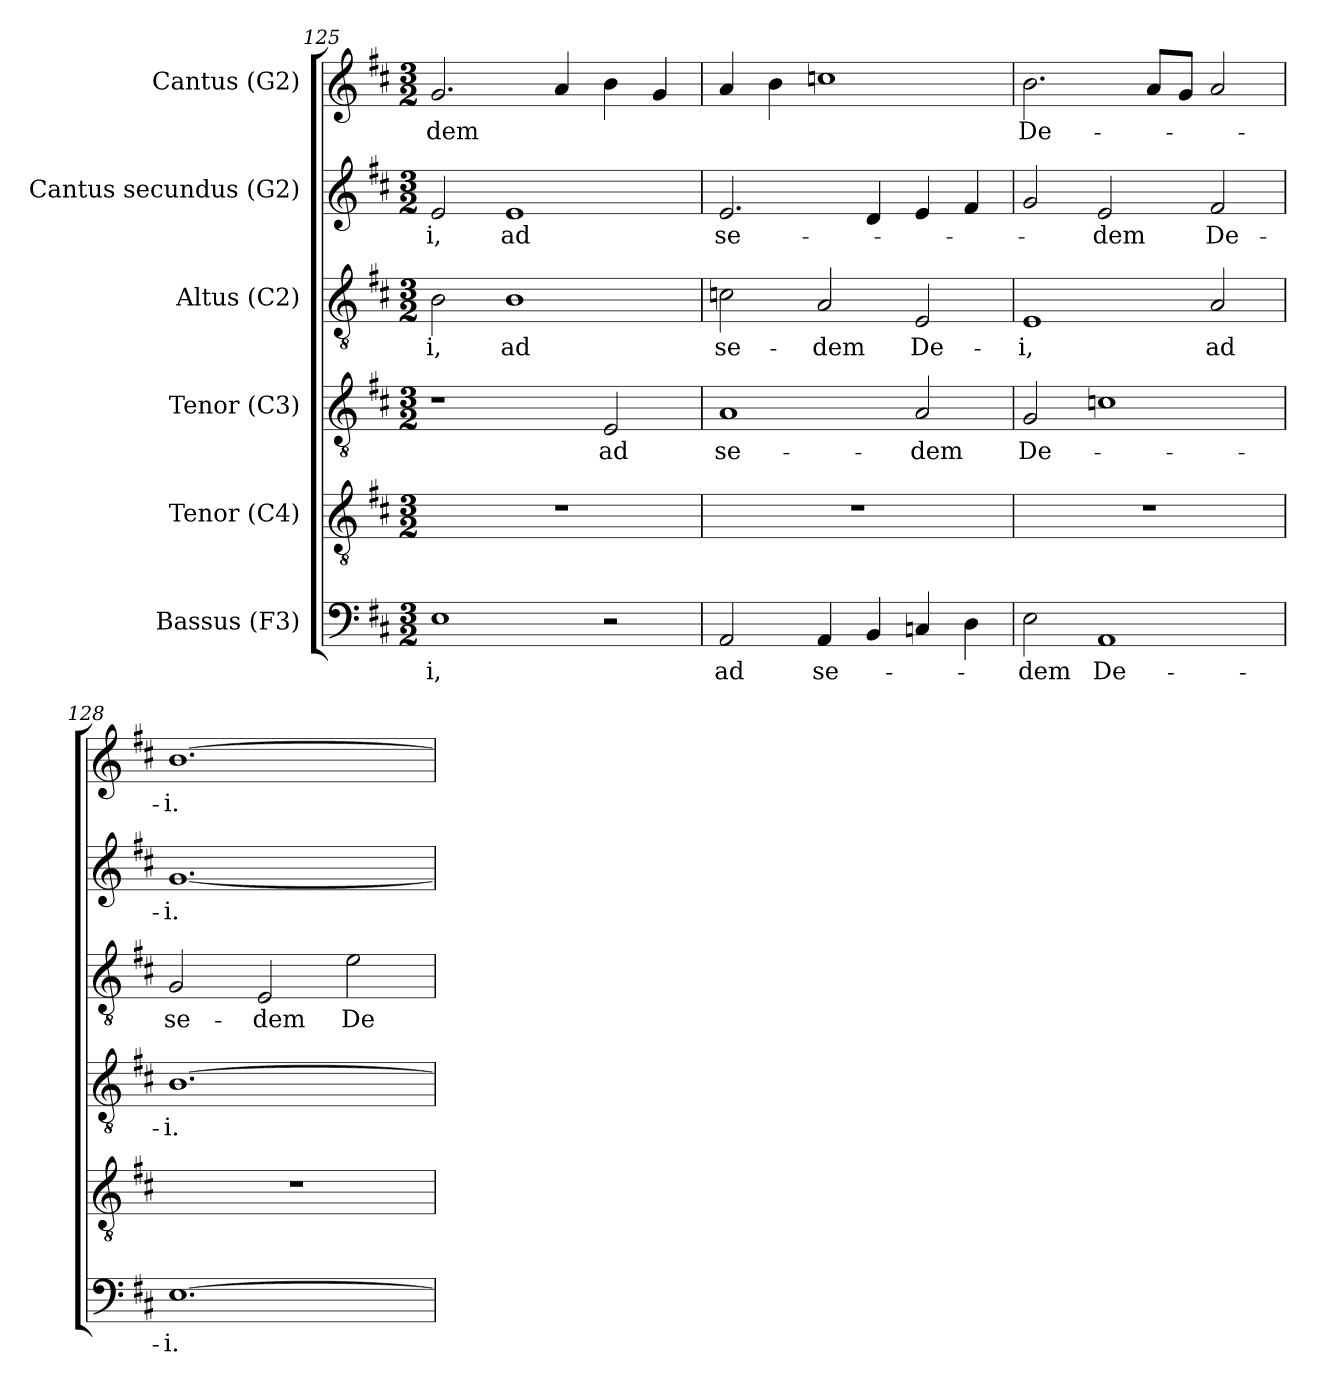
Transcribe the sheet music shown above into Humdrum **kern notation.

**kern	**text	**kern	**kern	**text	**kern	**text	**kern	**text	**kern	**text
*part6	*part6	*part5	*part4	*part4	*part3	*part3	*part2	*part2	*part1	*part1
*staff6	*staff6	*staff5	*staff4	*staff4	*staff3	*staff3	*staff2	*staff2	*staff1	*staff1
*I"Bassus (F3)	*	*I"Tenor (C4)	*I"Tenor (C3)	*	*I"Altus (C2)	*	*I"Cantus secundus (G2)	*	*I"Cantus (G2)	*
!!LO:PB:g=z
*clefF4	*	*clefGv2	*clefGv2	*	*clefGv2	*	*clefG2	*	*clefG2	*
*	*	*	*	*	*ITrd7c12	*	*	*	*	*
*k[f#c#]	*	*k[f#c#]	*k[f#c#]	*	*k[f#c#]	*	*k[f#c#]	*	*k[f#c#]	*
*D:	*	*D:	*D:	*	*D:	*	*D:	*	*D:	*
*M3/2	*	*M3/2	*M3/2	*	*M3/2	*	*M3/2	*	*M3/2	*
=125	=125	=125	=125	=125	=125	=125	=125	=125	=125	=125
!	!LO:LY:b:color=#000000	!LO:N:vis=1	!	!	!	!	!	!	!	!
!	!	!	!	!	!	!LO:LY:b:color=#000000	!	!	!	!
!	!	!	!	!	!	!	!	!LO:LY:b:color=#000000	!	!
!	!	!	!	!	!	!	!	!	!	!LO:LY:b:color=#000000
1Ei	-i,	1.r	1r	.	2BBi\	-i,	2ei/	-i,	2.gi/	-dem
!	!	!	!	!	!	!LO:LY:b:color=#000000	!	!	!	!
!	!	!	!	!	!	!	!	!LO:LY:b:color=#000000	!	!
.	.	.	.	.	1BBi	ad	1ei	ad	.	.
.	.	.	.	.	.	.	.	.	4ai/	.
!	!	!	!	!LO:LY:b:color=#000000	!	!	!	!	!	!
2r	.	.	2Ei/	ad	.	.	.	.	4bi\	.
.	.	.	.	.	.	.	.	.	4gi/	.
=126	=126	=126	=126	=126	=126	=126	=126	=126	=126	=126
!	!LO:LY:b:color=#000000	!LO:N:vis=1	!	!	!	!	!	!	!	!
!	!	!	!	!LO:LY:b:color=#000000	!	!	!	!	!	!
!	!	!	!	!	!	!LO:LY:b:color=#000000	!	!	!	!
!	!	!	!	!	!	!	!	!LO:LY:b:color=#000000	!	!
2AAi/	ad	1.r	1Ai	se-	2Ci\	se-	2.ei/	se-	4ai/	.
.	.	.	.	.	.	.	.	.	4bi\	.
!	!LO:LY:b:color=#000000	!	!	!	!	!	!	!	!	!
!	!	!	!	!	!	!LO:LY:b:color=#000000	!	!	!	!
4AAi/	se-	.	.	.	2AAi/	-dem	.	.	1ccni	.
4BBi/	.	.	.	.	.	.	4di/	.	.	.
!	!	!	!	!LO:LY:b:color=#000000	!	!	!	!	!	!
!	!	!	!	!	!	!LO:LY:b:color=#000000	!	!	!	!
4Cni/	.	.	2Ai/	-dem	2EEi/	De-	4ei/	.	.	.
4Di\	.	.	.	.	.	.	4f#i/	.	.	.
=127	=127	=127	=127	=127	=127	=127	=127	=127	=127	=127
!	!LO:LY:b:color=#000000	!LO:N:vis=1	!	!	!	!	!	!	!	!
!	!	!	!	!LO:LY:b:color=#000000	!	!	!	!	!	!
!	!	!	!	!	!	!LO:LY:b:color=#000000	!	!	!	!
!	!	!	!	!	!	!	!	!	!	!LO:LY:b:color=#000000
2Ei\	-dem	1.r	2Gi/	De-	1EEi	-i,	2gi/	.	2.bi\	De-
!	!LO:LY:b:color=#000000	!	!	!	!	!	!	!	!	!
!	!	!	!	!	!	!	!	!LO:LY:b:color=#000000	!	!
1AAi	De-	.	1cni	.	.	.	2ei/	-dem	.	.
.	.	.	.	.	.	.	.	.	8ai/L	.
.	.	.	.	.	.	.	.	.	8gi/J	.
!	!	!	!	!	!	!LO:LY:b:color=#000000	!	!	!	!
!	!	!	!	!	!	!	!	!LO:LY:b:color=#000000	!	!
.	.	.	.	.	2AAi/	ad	2f#i/	De-	2ai/	.
=128	=128	=128	=128	=128	=128	=128	=128	=128	=128	=128
!	!LO:LY:b:color=#000000	!LO:N:vis=1	!	!	!	!	!	!	!	!
!	!	!	!	!LO:LY:b:color=#000000	!	!	!	!	!	!
!	!	!	!	!	!	!LO:LY:b:color=#000000	!	!	!	!
!	!	!	!	!	!	!	!	!LO:LY:b:color=#000000	!	!
!	!	!	!	!	!	!	!	!	!	!LO:LY:b:color=#000000
[1.Ei	-i.	1.r	[1.Bi	-i.	2GGi/	se-	[1.gi	-i.	[1.bi	-i.
!	!	!	!	!	!	!LO:LY:b:color=#000000	!	!	!	!
.	.	.	.	.	2EEi/	-dem	.	.	.	.
!	!	!	!	!	!	!LO:LY:b:color=#000000	!	!	!	!
.	.	.	.	.	2Ei\	De-	.	.	.	.
=	=	=	=	=	=	=	=	=	=	=
*-	*-	*-	*-	*-	*-	*-	*-	*-	*-	*-
